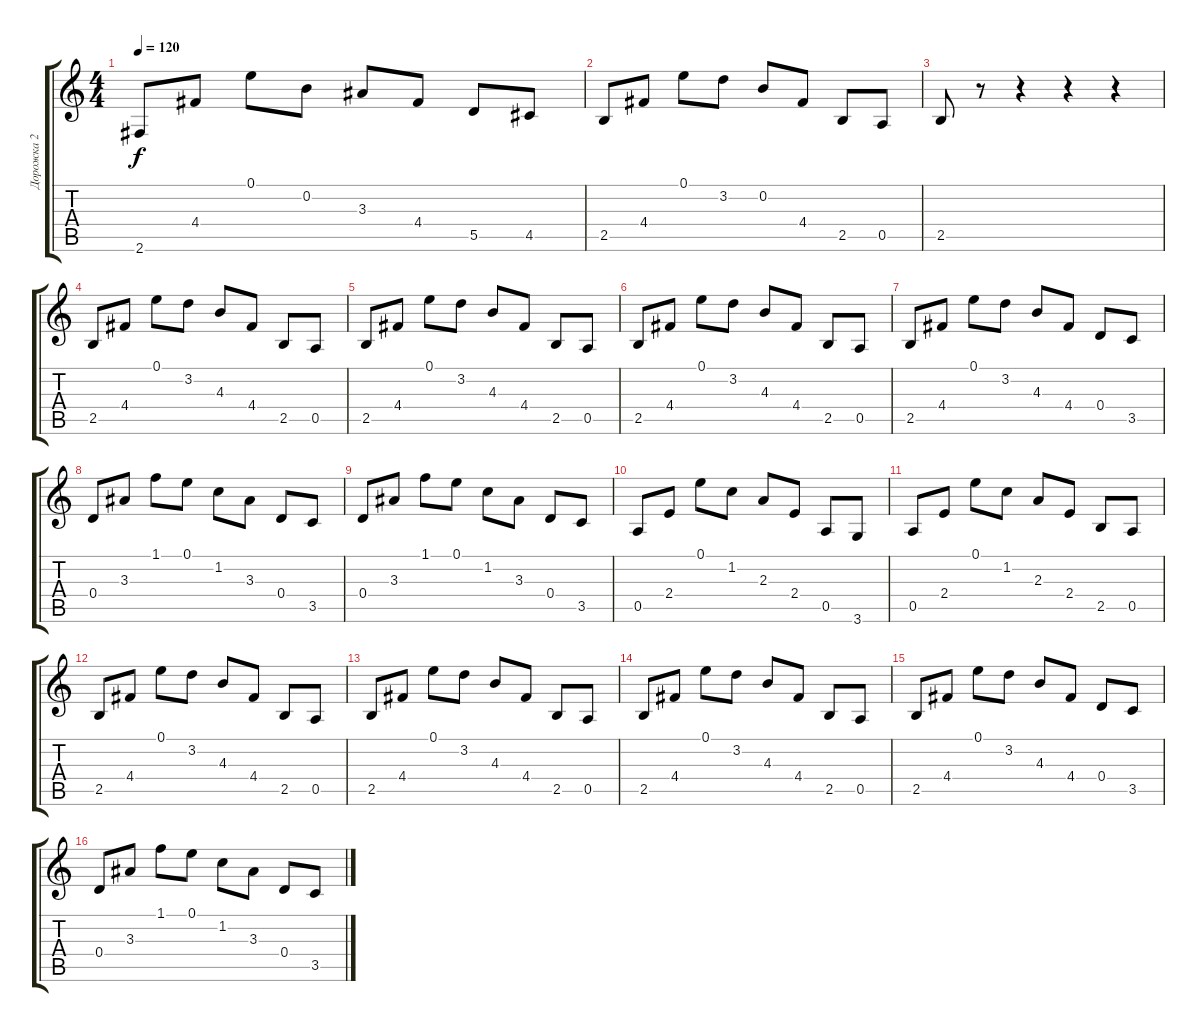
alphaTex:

\track ("Дорожка 2" "Дорожка 2") {instrument acousticguitarnylon bank 19}
\staff {score tabs}
\tuning (E4 B3 G3 D3 A2 E2) {hide}
\ts (4 4)
\tempo 120
\clef g2
\ks c
2.6.8{dy f} 4.4.8 0.1.8 0.2.8 3.3.8 4.4.8 5.5.8 4.5.8 |
2.5.8 4.4.8 0.1.8 3.2.8 0.2.8 4.4.8 2.5.8 0.5.8 |
2.5.8 r.8 r.4 r.4 r.4 |
2.5.8 4.4.8 0.1.8 3.2.8 4.3.8 4.4.8 2.5.8 0.5.8 |
2.5.8 4.4.8 0.1.8 3.2.8 4.3.8 4.4.8 2.5.8 0.5.8 |
2.5.8 4.4.8 0.1.8 3.2.8 4.3.8 4.4.8 2.5.8 0.5.8 |
2.5.8 4.4.8 0.1.8 3.2.8 4.3.8 4.4.8 0.4.8 3.5.8 |
0.4.8 3.3.8 1.1.8 0.1.8 1.2.8 3.3.8 0.4.8 3.5.8 |
0.4.8 3.3.8 1.1.8 0.1.8 1.2.8 3.3.8 0.4.8 3.5.8 |
0.5.8 2.4.8 0.1.8 1.2.8 2.3.8 2.4.8 0.5.8 3.6.8 |
0.5.8 2.4.8 0.1.8 1.2.8 2.3.8 2.4.8 2.5.8 0.5.8 |
2.5.8 4.4.8 0.1.8 3.2.8 4.3.8 4.4.8 2.5.8 0.5.8 |
2.5.8 4.4.8 0.1.8 3.2.8 4.3.8 4.4.8 2.5.8 0.5.8 |
2.5.8 4.4.8 0.1.8 3.2.8 4.3.8 4.4.8 2.5.8 0.5.8 |
2.5.8 4.4.8 0.1.8 3.2.8 4.3.8 4.4.8 0.4.8 3.5.8 |
0.4.8 3.3.8 1.1.8 0.1.8 1.2.8 3.3.8 0.4.8 3.5.8
